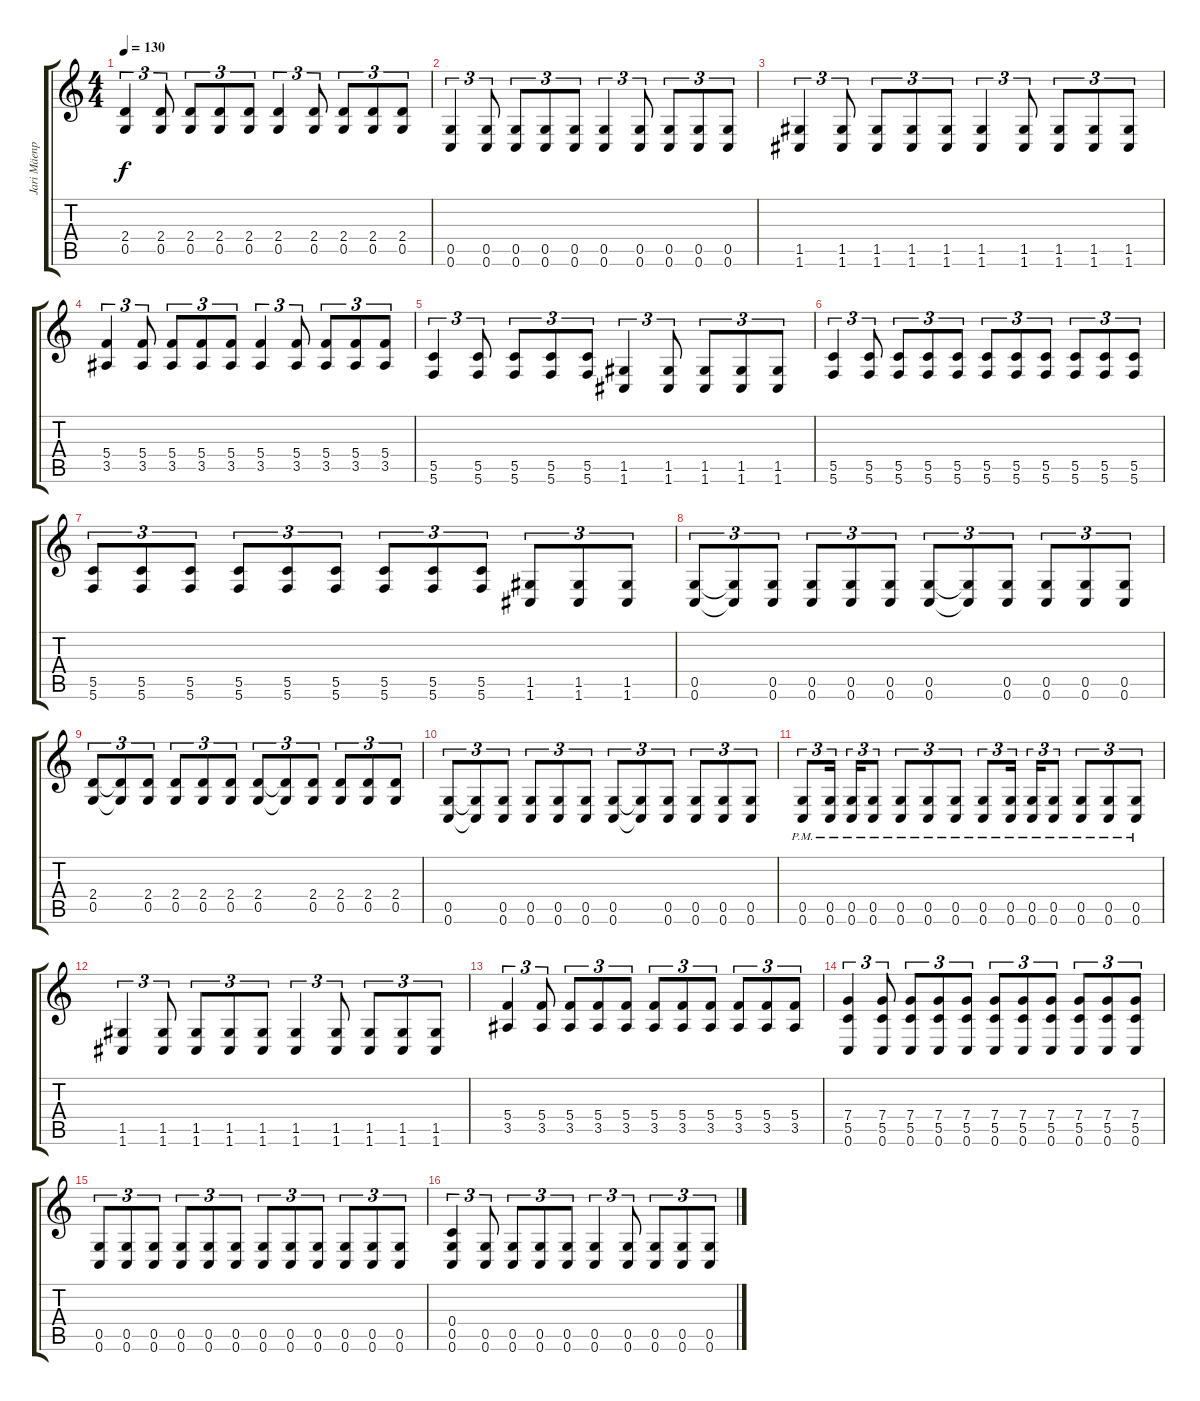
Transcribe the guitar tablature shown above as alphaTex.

\track ("Jari Mäenpää" "Jari Mäenp") {instrument distortionguitar}
\staff {score tabs}
\tuning (D4 A3 F3 C3 G2 C2) {hide}
\ts (4 4)
\tempo 130
\clef g2
\ks c
(2.4 0.5).4{tu (3 2) dy f} (2.4 0.5).8{tu (3 2)} (2.4 0.5).8{tu (3 2)} (2.4 0.5).8{tu (3 2)} (2.4 0.5).8{tu (3 2)} (2.4 0.5).4{tu (3 2)} (2.4 0.5).8{tu (3 2)} (2.4 0.5).8{tu (3 2)} (2.4 0.5).8{tu (3 2)} (2.4 0.5).8{tu (3 2)} |
(0.5 0.6).4{tu (3 2)} (0.5 0.6).8{tu (3 2)} (0.5 0.6).8{tu (3 2)} (0.5 0.6).8{tu (3 2)} (0.5 0.6).8{tu (3 2)} (0.5 0.6).4{tu (3 2)} (0.5 0.6).8{tu (3 2)} (0.5 0.6).8{tu (3 2)} (0.5 0.6).8{tu (3 2)} (0.5 0.6).8{tu (3 2)} |
(1.5 1.6).4{tu (3 2)} (1.5 1.6).8{tu (3 2)} (1.5 1.6).8{tu (3 2)} (1.5 1.6).8{tu (3 2)} (1.5 1.6).8{tu (3 2)} (1.5 1.6).4{tu (3 2)} (1.5 1.6).8{tu (3 2)} (1.5 1.6).8{tu (3 2)} (1.5 1.6).8{tu (3 2)} (1.5 1.6).8{tu (3 2)} |
(5.4 3.5).4{tu (3 2)} (5.4 3.5).8{tu (3 2)} (5.4 3.5).8{tu (3 2)} (5.4 3.5).8{tu (3 2)} (5.4 3.5).8{tu (3 2)} (5.4 3.5).4{tu (3 2)} (5.4 3.5).8{tu (3 2)} (5.4 3.5).8{tu (3 2)} (5.4 3.5).8{tu (3 2)} (5.4 3.5).8{tu (3 2)} |
(5.5 5.6).4{tu (3 2)} (5.5 5.6).8{tu (3 2)} (5.5 5.6).8{tu (3 2)} (5.5 5.6).8{tu (3 2)} (5.5 5.6).8{tu (3 2)} (1.5 1.6).4{tu (3 2)} (1.5 1.6).8{tu (3 2)} (1.5 1.6).8{tu (3 2)} (1.5 1.6).8{tu (3 2)} (1.5 1.6).8{tu (3 2)} |
(5.5 5.6).4{tu (3 2)} (5.5 5.6).8{tu (3 2)} (5.5 5.6).8{tu (3 2)} (5.5 5.6).8{tu (3 2)} (5.5 5.6).8{tu (3 2)} (5.5 5.6).8{tu (3 2)} (5.5 5.6).8{tu (3 2)} (5.5 5.6).8{tu (3 2)} (5.5 5.6).8{tu (3 2)} (5.5 5.6).8{tu (3 2)} (5.5 5.6).8{tu (3 2)} |
(5.5 5.6).8{tu (3 2)} (5.5 5.6).8{tu (3 2)} (5.5 5.6).8{tu (3 2)} (5.5 5.6).8{tu (3 2)} (5.5 5.6).8{tu (3 2)} (5.5 5.6).8{tu (3 2)} (5.5 5.6).8{tu (3 2)} (5.5 5.6).8{tu (3 2)} (5.5 5.6).8{tu (3 2)} (1.5 1.6).8{tu (3 2)} (1.5 1.6).8{tu (3 2)} (1.5 1.6).8{tu (3 2)} |
(0.5 0.6).8{tu (3 2)} (0.5{t} 0.6{t}).8{tu (3 2)} (0.5 0.6).8{tu (3 2)} (0.5 0.6).8{tu (3 2)} (0.5 0.6).8{tu (3 2)} (0.5 0.6).8{tu (3 2)} (0.5 0.6).8{tu (3 2)} (0.5{t} 0.6{t}).8{tu (3 2)} (0.5 0.6).8{tu (3 2)} (0.5 0.6).8{tu (3 2)} (0.5 0.6).8{tu (3 2)} (0.5 0.6).8{tu (3 2)} |
(2.4 0.5).8{tu (3 2)} (2.4{t} 0.5{t}).8{tu (3 2)} (2.4 0.5).8{tu (3 2)} (2.4 0.5).8{tu (3 2)} (2.4 0.5).8{tu (3 2)} (2.4 0.5).8{tu (3 2)} (2.4 0.5).8{tu (3 2)} (2.4{t} 0.5{t}).8{tu (3 2)} (2.4 0.5).8{tu (3 2)} (2.4 0.5).8{tu (3 2)} (2.4 0.5).8{tu (3 2)} (2.4 0.5).8{tu (3 2)} |
(0.5 0.6).8{tu (3 2)} (0.5{t} 0.6{t}).8{tu (3 2)} (0.5 0.6).8{tu (3 2)} (0.5 0.6).8{tu (3 2)} (0.5 0.6).8{tu (3 2)} (0.5 0.6).8{tu (3 2)} (0.5 0.6).8{tu (3 2)} (0.5{t} 0.6{t}).8{tu (3 2)} (0.5 0.6).8{tu (3 2)} (0.5 0.6).8{tu (3 2)} (0.5 0.6).8{tu (3 2)} (0.5 0.6).8{tu (3 2)} |
(0.5{pm} 0.6{pm}).8{tu (3 2)} (0.5{pm} 0.6{pm}).16{tu (3 2) beam splitsecondary} (0.5{pm} 0.6{pm}).16{tu (3 2)} (0.5{pm} 0.6{pm}).8{tu (3 2)} (0.5{pm} 0.6{pm}).8{tu (3 2)} (0.5{pm} 0.6{pm}).8{tu (3 2)} (0.5{pm} 0.6{pm}).8{tu (3 2)} (0.5{pm} 0.6{pm}).8{tu (3 2)} (0.5{pm} 0.6{pm}).16{tu (3 2) beam splitsecondary} (0.5{pm} 0.6{pm}).16{tu (3 2)} (0.5{pm} 0.6{pm}).8{tu (3 2)} (0.5{pm} 0.6{pm}).8{tu (3 2)} (0.5{pm} 0.6{pm}).8{tu (3 2)} (0.5{pm} 0.6{pm}).8{tu (3 2)} |
(1.5 1.6).4{tu (3 2)} (1.5 1.6).8{tu (3 2)} (1.5 1.6).8{tu (3 2)} (1.5 1.6).8{tu (3 2)} (1.5 1.6).8{tu (3 2)} (1.5 1.6).4{tu (3 2)} (1.5 1.6).8{tu (3 2)} (1.5 1.6).8{tu (3 2)} (1.5 1.6).8{tu (3 2)} (1.5 1.6).8{tu (3 2)} |
(5.4 3.5).4{tu (3 2)} (5.4 3.5).8{tu (3 2)} (5.4 3.5).8{tu (3 2)} (5.4 3.5).8{tu (3 2)} (5.4 3.5).8{tu (3 2)} (5.4 3.5).8{tu (3 2)} (5.4 3.5).8{tu (3 2)} (5.4 3.5).8{tu (3 2)} (5.4 3.5).8{tu (3 2)} (5.4 3.5).8{tu (3 2)} (5.4 3.5).8{tu (3 2)} |
(7.4 5.5 0.6).4{tu (3 2)} (7.4 5.5 0.6).8{tu (3 2)} (7.4 5.5 0.6).8{tu (3 2)} (7.4 5.5 0.6).8{tu (3 2)} (7.4 5.5 0.6).8{tu (3 2)} (7.4 5.5 0.6).8{tu (3 2)} (7.4 5.5 0.6).8{tu (3 2)} (7.4 5.5 0.6).8{tu (3 2)} (7.4 5.5 0.6).8{tu (3 2)} (7.4 5.5 0.6).8{tu (3 2)} (7.4 5.5 0.6).8{tu (3 2)} |
(0.5 0.6).8{tu (3 2)} (0.5 0.6).8{tu (3 2)} (0.5 0.6).8{tu (3 2)} (0.5 0.6).8{tu (3 2)} (0.5 0.6).8{tu (3 2)} (0.5 0.6).8{tu (3 2)} (0.5 0.6).8{tu (3 2)} (0.5 0.6).8{tu (3 2)} (0.5 0.6).8{tu (3 2)} (0.5 0.6).8{tu (3 2)} (0.5 0.6).8{tu (3 2)} (0.5 0.6).8{tu (3 2)} |
(0.4 0.5 0.6).4{tu (3 2)} (0.5 0.6).8{tu (3 2)} (0.5 0.6).8{tu (3 2)} (0.5 0.6).8{tu (3 2)} (0.5 0.6).8{tu (3 2)} (0.5 0.6).4{tu (3 2)} (0.5 0.6).8{tu (3 2)} (0.5 0.6).8{tu (3 2)} (0.5 0.6).8{tu (3 2)} (0.5 0.6).8{tu (3 2)}
